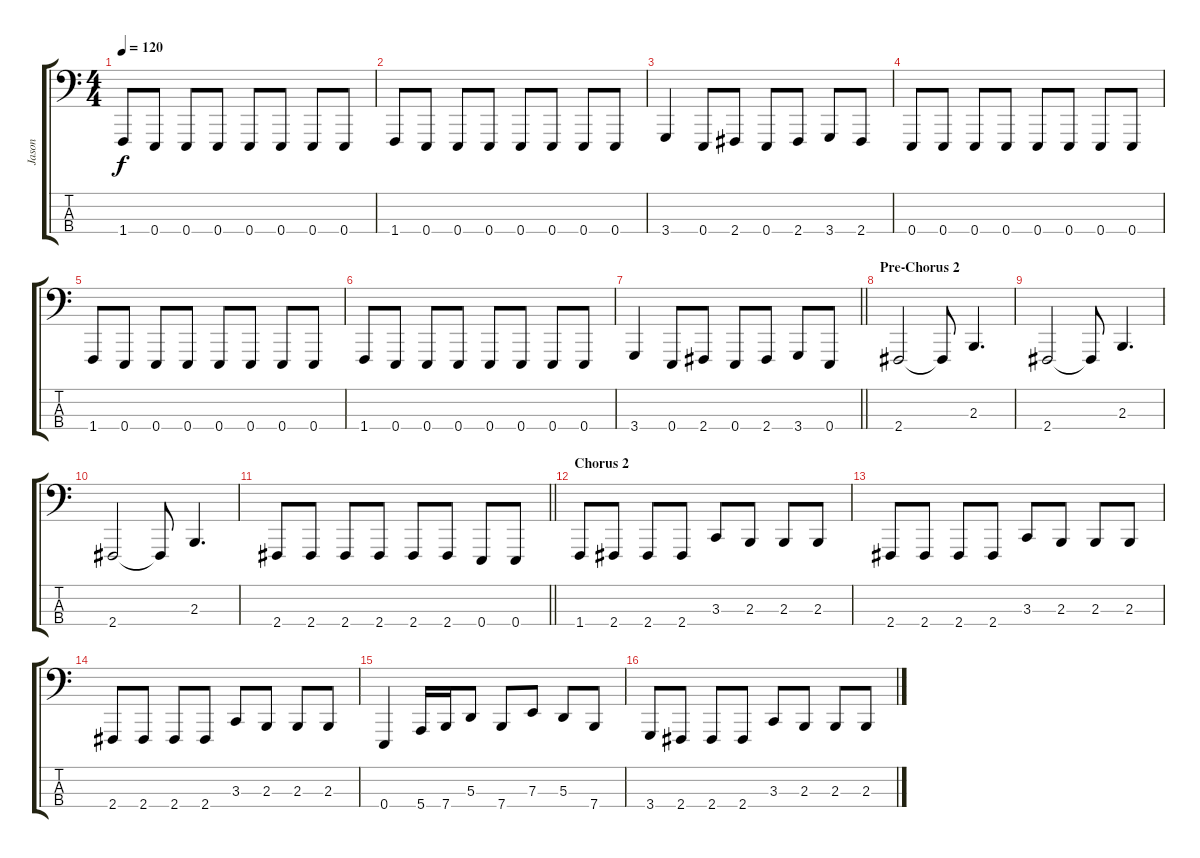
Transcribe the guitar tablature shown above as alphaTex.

\track ("Jason" "Jason") {instrument lead8bassandlead}
\staff {score tabs}
\tuning (G2 D2 A1 E1) {hide}
\ts (4 4)
\tempo 120
\clef f4
\ks c
1.4.8{dy f} 0.4.8 0.4.8 0.4.8 0.4.8 0.4.8 0.4.8 0.4.8 |
1.4.8 0.4.8 0.4.8 0.4.8 0.4.8 0.4.8 0.4.8 0.4.8 |
3.4.4 0.4.8 2.4.8 0.4.8 2.4.8 3.4.8 2.4.8 |
0.4.8 0.4.8 0.4.8 0.4.8 0.4.8 0.4.8 0.4.8 0.4.8 |
1.4.8 0.4.8 0.4.8 0.4.8 0.4.8 0.4.8 0.4.8 0.4.8 |
1.4.8 0.4.8 0.4.8 0.4.8 0.4.8 0.4.8 0.4.8 0.4.8 |
\barLineRight lightlight
3.4.4 0.4.8 2.4.8 0.4.8 2.4.8 3.4.8 0.4.8 |
\section ("" "Pre-Chorus 2")
2.4.2 2.4{t}.8 2.3.4{d} |
2.4.2 2.4{t}.8 2.3.4{d} |
2.4.2 2.4{t}.8 2.3.4{d} |
\barLineRight lightlight
2.4.8 2.4.8 2.4.8 2.4.8 2.4.8 2.4.8 0.4.8 0.4.8 |
\section ("" "Chorus 2 ")
1.4.8 2.4.8 2.4.8 2.4.8 3.3.8 2.3.8 2.3.8 2.3.8 |
2.4.8 2.4.8 2.4.8 2.4.8 3.3.8 2.3.8 2.3.8 2.3.8 |
2.4.8 2.4.8 2.4.8 2.4.8 3.3.8 2.3.8 2.3.8 2.3.8 |
0.4.4 5.4.16 7.4.16 5.3.8 7.4.8 7.3.8 5.3.8 7.4.8 |
3.4.8 2.4.8 2.4.8 2.4.8 3.3.8 2.3.8 2.3.8 2.3.8
